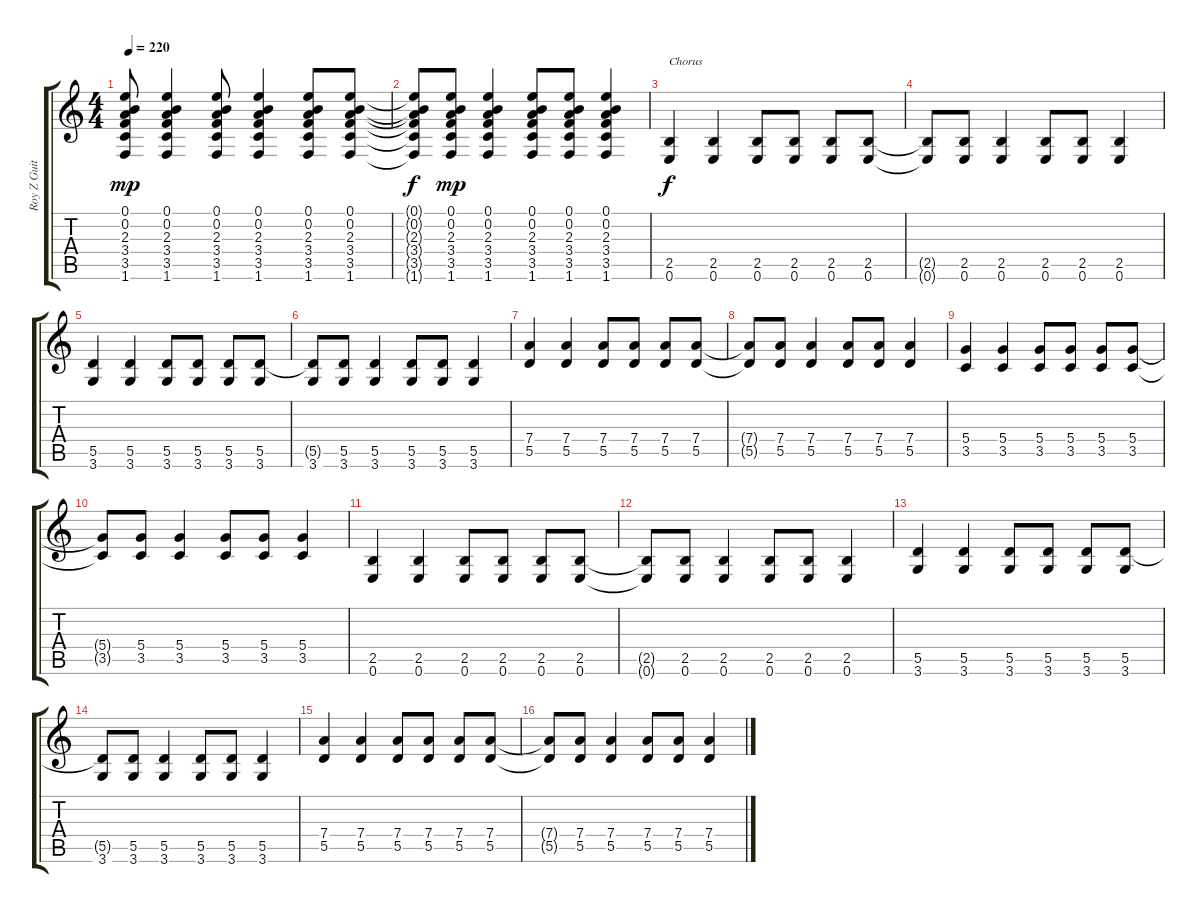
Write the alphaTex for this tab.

\track ("Roy Z Guitar 01" "Roy Z Guit") {instrument distortionguitar}
\staff {score tabs}
\tuning (E4 B3 G3 D3 A2 E2) {hide}
\ts (4 4)
\tempo 220
\clef g2
\ks c
(0.1 0.2 2.3 3.4 3.5 1.6).8{dy mp} (0.1 0.2 2.3 3.4 3.5 1.6).4 (0.1 0.2 2.3 3.4 3.5 1.6).8 (0.1 0.2 2.3 3.4 3.5 1.6).4 (0.1 0.2 2.3 3.4 3.5 1.6).8 (0.1 0.2 2.3 3.4 3.5 1.6).8 |
(0.1{t} 0.2{t} 2.3{t} 3.4{t} 3.5{t} 1.6{t}).8{dy f} (0.1 0.2 2.3 3.4 3.5 1.6).8{dy mp} (0.1 0.2 2.3 3.4 3.5 1.6).4 (0.1 0.2 2.3 3.4 3.5 1.6).8 (0.1 0.2 2.3 3.4 3.5 1.6).8 (0.1 0.2 2.3 3.4 3.5 1.6).4 |
(2.5 0.6).4{txt "Chorus" dy f} (2.5 0.6).4 (2.5 0.6).8 (2.5 0.6).8 (2.5 0.6).8 (2.5 0.6).8 |
(2.5{t} 0.6{t}).8 (2.5 0.6).8 (2.5 0.6).4 (2.5 0.6).8 (2.5 0.6).8 (2.5 0.6).4 |
(5.5 3.6).4 (5.5 3.6).4 (5.5 3.6).8 (5.5 3.6).8 (5.5 3.6).8 (5.5 3.6).8 |
(5.5{t} 3.6).8 (5.5 3.6).8 (5.5 3.6).4 (5.5 3.6).8 (5.5 3.6).8 (5.5 3.6).4 |
(7.4 5.5).4 (7.4 5.5).4 (7.4 5.5).8 (7.4 5.5).8 (7.4 5.5).8 (7.4 5.5).8 |
(7.4{t} 5.5{t}).8 (7.4 5.5).8 (7.4 5.5).4 (7.4 5.5).8 (7.4 5.5).8 (7.4 5.5).4 |
(5.4 3.5).4 (5.4 3.5).4 (5.4 3.5).8 (5.4 3.5).8 (5.4 3.5).8 (5.4 3.5).8 |
(5.4{t} 3.5{t}).8 (5.4 3.5).8 (5.4 3.5).4 (5.4 3.5).8 (5.4 3.5).8 (5.4 3.5).4 |
(2.5 0.6).4 (2.5 0.6).4 (2.5 0.6).8 (2.5 0.6).8 (2.5 0.6).8 (2.5 0.6).8 |
(2.5{t} 0.6{t}).8 (2.5 0.6).8 (2.5 0.6).4 (2.5 0.6).8 (2.5 0.6).8 (2.5 0.6).4 |
(5.5 3.6).4 (5.5 3.6).4 (5.5 3.6).8 (5.5 3.6).8 (5.5 3.6).8 (5.5 3.6).8 |
(5.5{t} 3.6).8 (5.5 3.6).8 (5.5 3.6).4 (5.5 3.6).8 (5.5 3.6).8 (5.5 3.6).4 |
(7.4 5.5).4 (7.4 5.5).4 (7.4 5.5).8 (7.4 5.5).8 (7.4 5.5).8 (7.4 5.5).8 |
(7.4{t} 5.5{t}).8 (7.4 5.5).8 (7.4 5.5).4 (7.4 5.5).8 (7.4 5.5).8 (7.4 5.5).4
